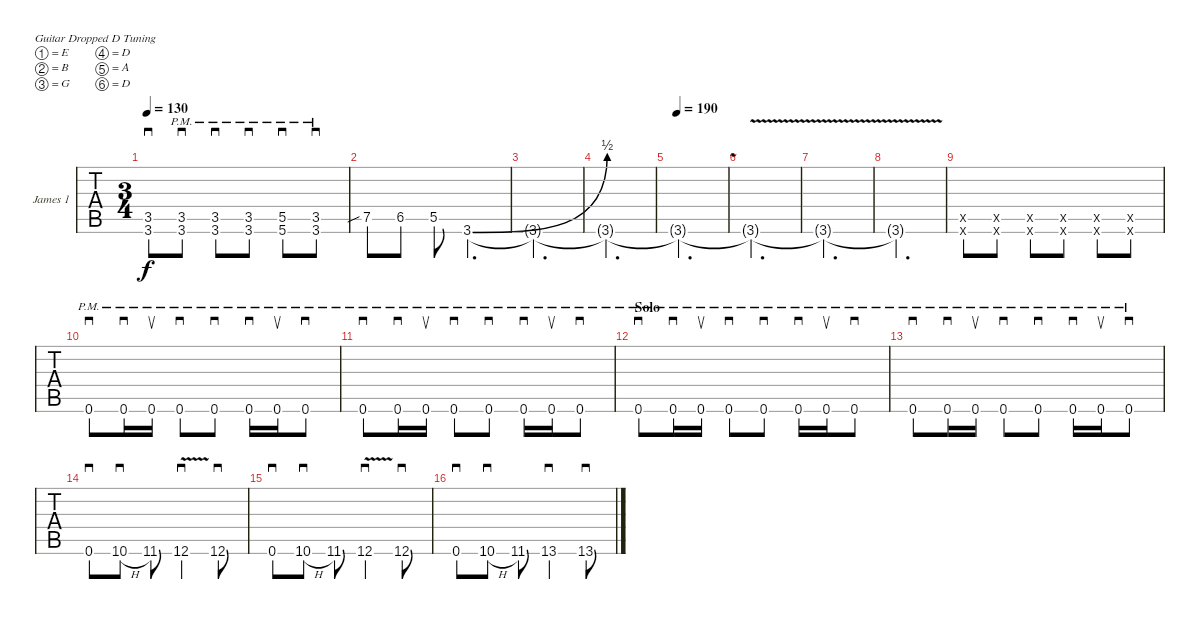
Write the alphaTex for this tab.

\bracketExtendMode groupsimilarinstruments
\firstSystemTrackNameOrientation horizontal
\otherSystemsTrackNameOrientation horizontal
\track ("Guitar 1" "James 1") {instrument distortionguitar}
\staff {tabs}
\tuning (E4 B3 G3 D3 A2 D2)
\ts (3 4)
\tempo 130
\clef g2
\ks c
(3.5 3.6).8{sd dy f} (3.5{pm} 3.6{pm}).8{sd} (3.5{pm} 3.6{pm}).8{sd} (3.5{pm} 3.6{pm}).8{sd} (5.5{pm} 5.6{pm}).8{sd} (3.5{pm} 3.6{pm}).8{sd} |
7.5{sib}.8 6.5.8 5.5.8 3.6{be (bend 0 0 60 2)}.4{d} |
3.6{t}.2{d} |
3.6{be (prebend 0 2 60 2) t}.2{d} |
\tempo 190
3.6{v t}.2{d} |
3.6{v t}.2{d} |
3.6{v t}.2{d} |
3.6{v t}.2{d} |
(0.5{x} 0.6{x}).8 (0.5{x} 0.6{x}).8 (0.5{x} 0.6{x}).8 (0.5{x} 0.6{x}).8 (0.5{x} 0.6{x}).8 (0.5{x} 0.6{x}).8 |
0.6{pm}.8{sd} 0.6{pm}.16{sd} 0.6{pm}.16{su} 0.6{pm}.8{sd} 0.6{pm}.8{sd} 0.6{pm}.16{sd} 0.6{pm}.16{su} 0.6{pm}.8{sd} |
0.6{pm}.8{sd} 0.6{pm}.16{sd} 0.6{pm}.16{su} 0.6{pm}.8{sd} 0.6{pm}.8{sd} 0.6{pm}.16{sd} 0.6{pm}.16{su} 0.6{pm}.8{sd} |
\section ("" "Solo")
0.6{pm}.8{sd} 0.6{pm}.16{sd} 0.6{pm}.16{su} 0.6{pm}.8{sd} 0.6{pm}.8{sd} 0.6{pm}.16{sd} 0.6{pm}.16{su} 0.6{pm}.8{sd} |
0.6{pm}.8{sd} 0.6{pm}.16{sd} 0.6{pm}.16{su} 0.6{pm}.8{sd} 0.6{pm}.8{sd} 0.6{pm}.16{sd} 0.6{pm}.16{su} 0.6{pm}.8{sd} |
0.6.8{sd} 10.6{h}.8{sd} 11.6.8 12.6{v}.4{sd} 12.6.8{sd} |
0.6.8{sd} 10.6{h}.8{sd} 11.6.8 12.6{v}.4{sd} 12.6.8{sd} |
0.6.8{sd} 10.6{h}.8{sd} 11.6.8 13.6.4{sd} 13.6.8{sd}
